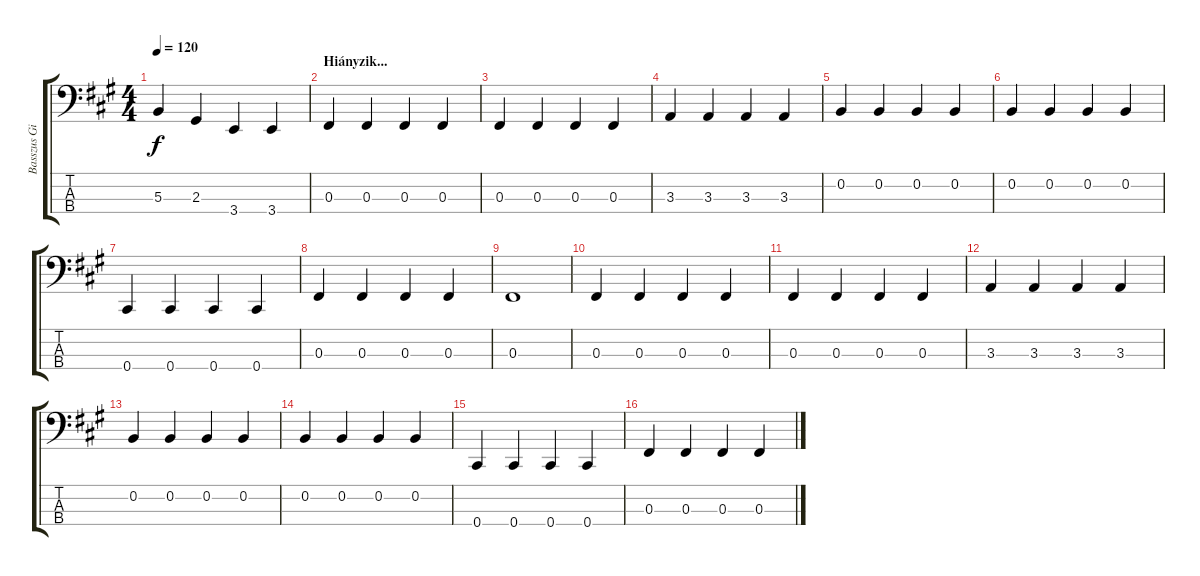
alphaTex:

\track ("Basszus Gitár" "Basszus Gi") {instrument electricbassfinger}
\staff {score tabs}
\tuning (E2 B1 Gb1 Db1) {hide}
\ts (4 4)
\tempo 120
\clef f4
\ks a
5.3.4{dy f} 2.3.4 3.4.4 3.4.4 |
\section ("" "Hiányzik...")
0.3.4 0.3.4 0.3.4 0.3.4 |
0.3.4 0.3.4 0.3.4 0.3.4 |
3.3.4 3.3.4 3.3.4 3.3.4 |
0.2.4 0.2.4 0.2.4 0.2.4 |
0.2.4 0.2.4 0.2.4 0.2.4 |
0.4.4 0.4.4 0.4.4 0.4.4 |
0.3.4 0.3.4 0.3.4 0.3.4 |
0.3.1 |
0.3.4 0.3.4 0.3.4 0.3.4 |
0.3.4 0.3.4 0.3.4 0.3.4 |
3.3.4 3.3.4 3.3.4 3.3.4 |
0.2.4 0.2.4 0.2.4 0.2.4 |
0.2.4 0.2.4 0.2.4 0.2.4 |
0.4.4 0.4.4 0.4.4 0.4.4 |
0.3.4 0.3.4 0.3.4 0.3.4
